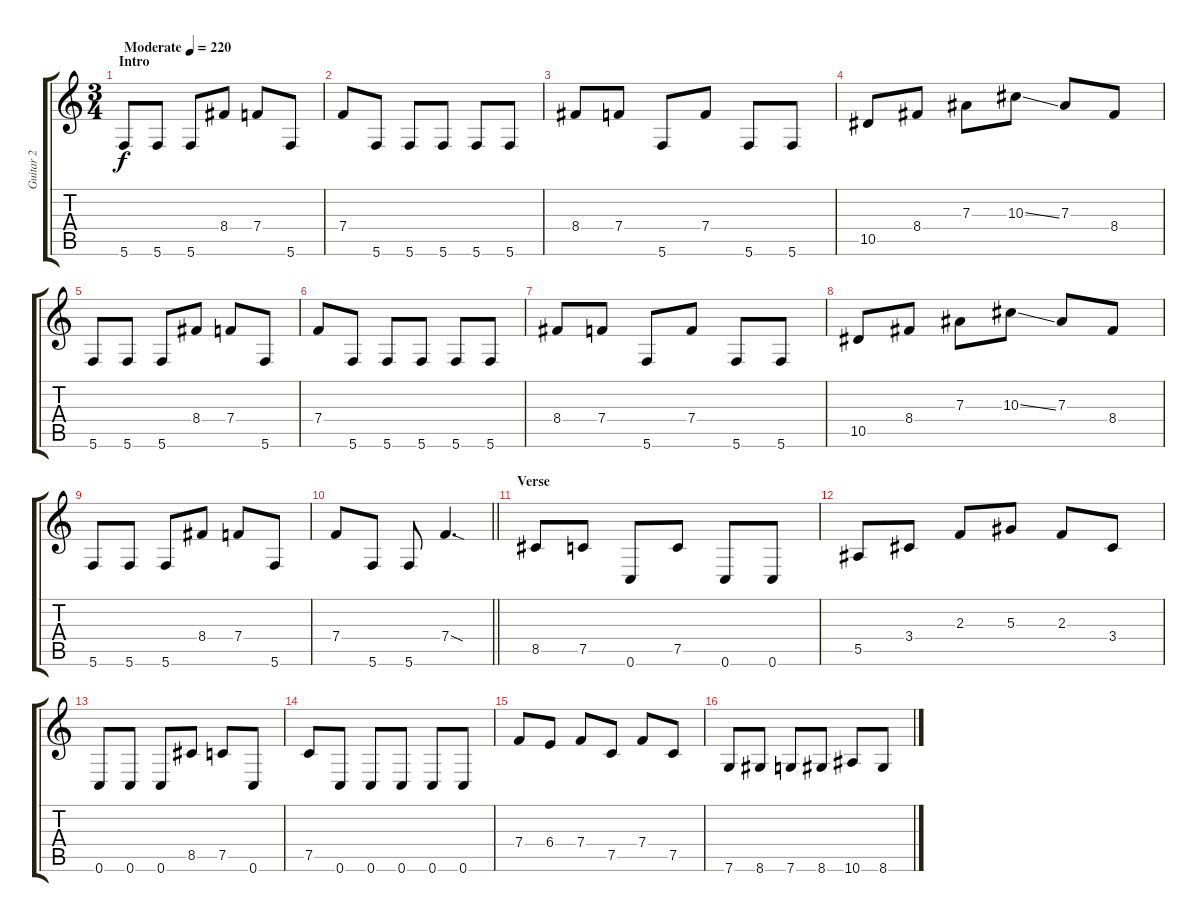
\track ("Guitar 2" "Guitar 2") {instrument distortionguitar}
\staff {score tabs}
\tuning (C4 G3 Eb3 Bb2 F2 C2) {hide}
\ts (3 4)
\section ("" "Intro")
\tempo (220 "Moderate")
\clef g2
\ks c
5.6.8{dy f instrument distortionguitar} 5.6.8 5.6.8 8.4.8 7.4.8 5.6.8 |
7.4.8 5.6.8 5.6.8 5.6.8 5.6.8 5.6.8 |
8.4.8 7.4.8 5.6.8 7.4.8 5.6.8 5.6.8 |
10.5.8 8.4.8 7.3.8 10.3{ss}.8 7.3.8 8.4.8 |
5.6.8 5.6.8 5.6.8 8.4.8 7.4.8 5.6.8 |
7.4.8 5.6.8 5.6.8 5.6.8 5.6.8 5.6.8 |
8.4.8 7.4.8 5.6.8 7.4.8 5.6.8 5.6.8 |
10.5.8 8.4.8 7.3.8 10.3{ss}.8 7.3.8 8.4.8 |
5.6.8 5.6.8 5.6.8 8.4.8 7.4.8 5.6.8 |
\barLineRight lightlight
7.4.8 5.6.8 5.6.8 7.4{sod}.4{d} |
\section ("" "Verse")
8.5.8 7.5.8 0.6.8 7.5.8 0.6.8 0.6.8 |
5.5.8 3.4.8 2.3.8 5.3.8 2.3.8 3.4.8 |
0.6.8 0.6.8 0.6.8 8.5.8 7.5.8 0.6.8 |
7.5.8 0.6.8 0.6.8 0.6.8 0.6.8 0.6.8 |
7.4.8 6.4.8 7.4.8 7.5.8 7.4.8 7.5.8 |
7.6.8 8.6.8 7.6.8 8.6.8 10.6.8 8.6.8
